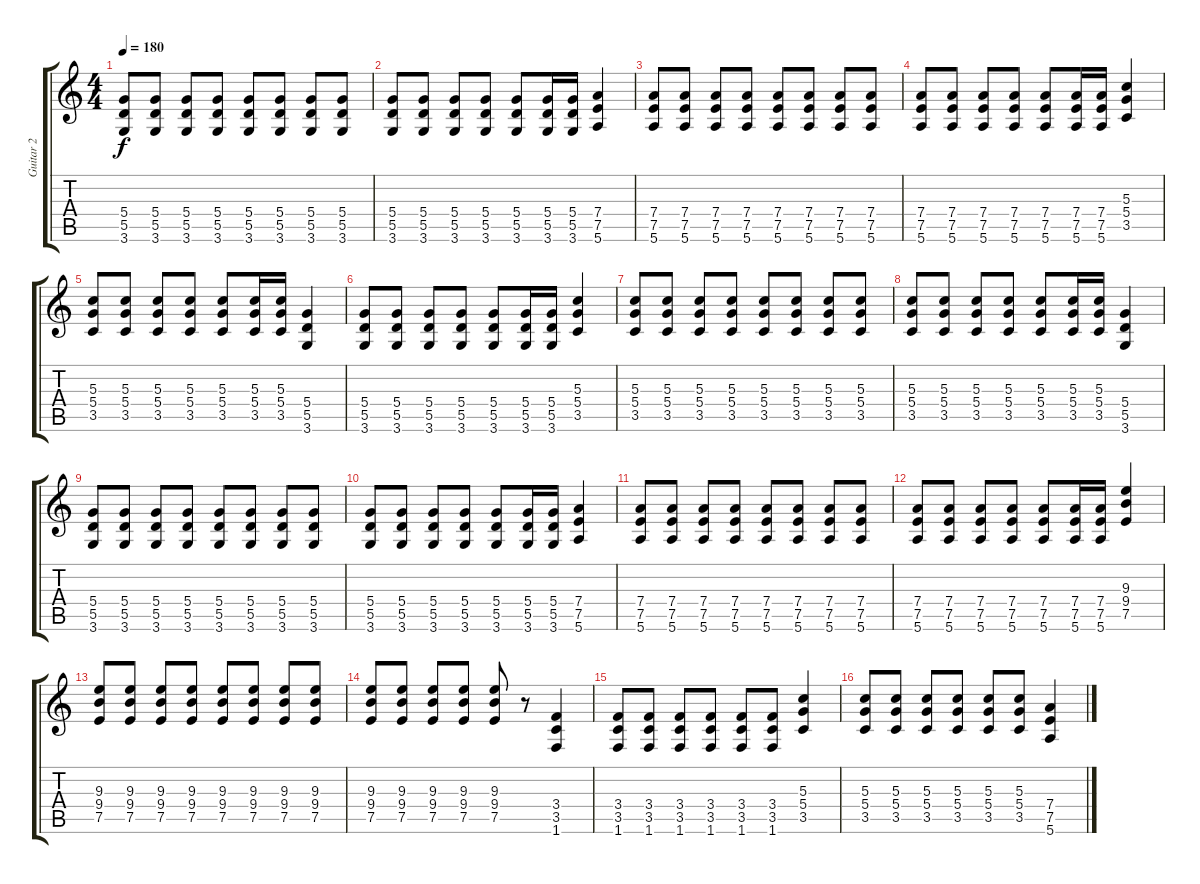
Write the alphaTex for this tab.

\track ("Guitar 2" "Guitar 2") {instrument overdrivenguitar}
\staff {score tabs}
\tuning (E4 B3 G3 D3 A2 E2) {hide}
\ts (4 4)
\tempo 180
\clef g2
\ks c
(5.4 5.5 3.6).8{dy f} (5.4 5.5 3.6).8 (5.4 5.5 3.6).8 (5.4 5.5 3.6).8 (5.4 5.5 3.6).8 (5.4 5.5 3.6).8 (5.4 5.5 3.6).8 (5.4 5.5 3.6).8 |
(5.4 5.5 3.6).8 (5.4 5.5 3.6).8 (5.4 5.5 3.6).8 (5.4 5.5 3.6).8 (5.4 5.5 3.6).8 (5.4 5.5 3.6).16 (5.4 5.5 3.6).16 (7.4 7.5 5.6).4 |
(7.4 7.5 5.6).8 (7.4 7.5 5.6).8 (7.4 7.5 5.6).8 (7.4 7.5 5.6).8 (7.4 7.5 5.6).8 (7.4 7.5 5.6).8 (7.4 7.5 5.6).8 (7.4 7.5 5.6).8 |
(7.4 7.5 5.6).8 (7.4 7.5 5.6).8 (7.4 7.5 5.6).8 (7.4 7.5 5.6).8 (7.4 7.5 5.6).8 (7.4 7.5 5.6).16 (7.4 7.5 5.6).16 (5.3 5.4 3.5).4 |
(5.3 5.4 3.5).8 (5.3 5.4 3.5).8 (5.3 5.4 3.5).8 (5.3 5.4 3.5).8 (5.3 5.4 3.5).8 (5.3 5.4 3.5).16 (5.3 5.4 3.5).16 (5.4 5.5 3.6).4 |
(5.4 5.5 3.6).8 (5.4 5.5 3.6).8 (5.4 5.5 3.6).8 (5.4 5.5 3.6).8 (5.4 5.5 3.6).8 (5.4 5.5 3.6).16 (5.4 5.5 3.6).16 (5.3 5.4 3.5).4 |
(5.3 5.4 3.5).8 (5.3 5.4 3.5).8 (5.3 5.4 3.5).8 (5.3 5.4 3.5).8 (5.3 5.4 3.5).8 (5.3 5.4 3.5).8 (5.3 5.4 3.5).8 (5.3 5.4 3.5).8 |
(5.3 5.4 3.5).8 (5.3 5.4 3.5).8 (5.3 5.4 3.5).8 (5.3 5.4 3.5).8 (5.3 5.4 3.5).8 (5.3 5.4 3.5).16 (5.3 5.4 3.5).16 (5.4 5.5 3.6).4 |
(5.4 5.5 3.6).8 (5.4 5.5 3.6).8 (5.4 5.5 3.6).8 (5.4 5.5 3.6).8 (5.4 5.5 3.6).8 (5.4 5.5 3.6).8 (5.4 5.5 3.6).8 (5.4 5.5 3.6).8 |
(5.4 5.5 3.6).8 (5.4 5.5 3.6).8 (5.4 5.5 3.6).8 (5.4 5.5 3.6).8 (5.4 5.5 3.6).8 (5.4 5.5 3.6).16 (5.4 5.5 3.6).16 (7.4 7.5 5.6).4 |
(7.4 7.5 5.6).8 (7.4 7.5 5.6).8 (7.4 7.5 5.6).8 (7.4 7.5 5.6).8 (7.4 7.5 5.6).8 (7.4 7.5 5.6).8 (7.4 7.5 5.6).8 (7.4 7.5 5.6).8 |
(7.4 7.5 5.6).8 (7.4 7.5 5.6).8 (7.4 7.5 5.6).8 (7.4 7.5 5.6).8 (7.4 7.5 5.6).8 (7.4 7.5 5.6).16 (7.4 7.5 5.6).16 (9.3 9.4 7.5).4 |
(9.3 9.4 7.5).8 (9.3 9.4 7.5).8 (9.3 9.4 7.5).8 (9.3 9.4 7.5).8 (9.3 9.4 7.5).8 (9.3 9.4 7.5).8 (9.3 9.4 7.5).8 (9.3 9.4 7.5).8 |
(9.3 9.4 7.5).8 (9.3 9.4 7.5).8 (9.3 9.4 7.5).8 (9.3 9.4 7.5).8 (9.3 9.4 7.5).8 r.8 (3.4 3.5 1.6).4 |
(3.4 3.5 1.6).8 (3.4 3.5 1.6).8 (3.4 3.5 1.6).8 (3.4 3.5 1.6).8 (3.4 3.5 1.6).8 (3.4 3.5 1.6).8 (5.3 5.4 3.5).4 |
(5.3 5.4 3.5).8 (5.3 5.4 3.5).8 (5.3 5.4 3.5).8 (5.3 5.4 3.5).8 (5.3 5.4 3.5).8 (5.3 5.4 3.5).8 (7.4 7.5 5.6).4
